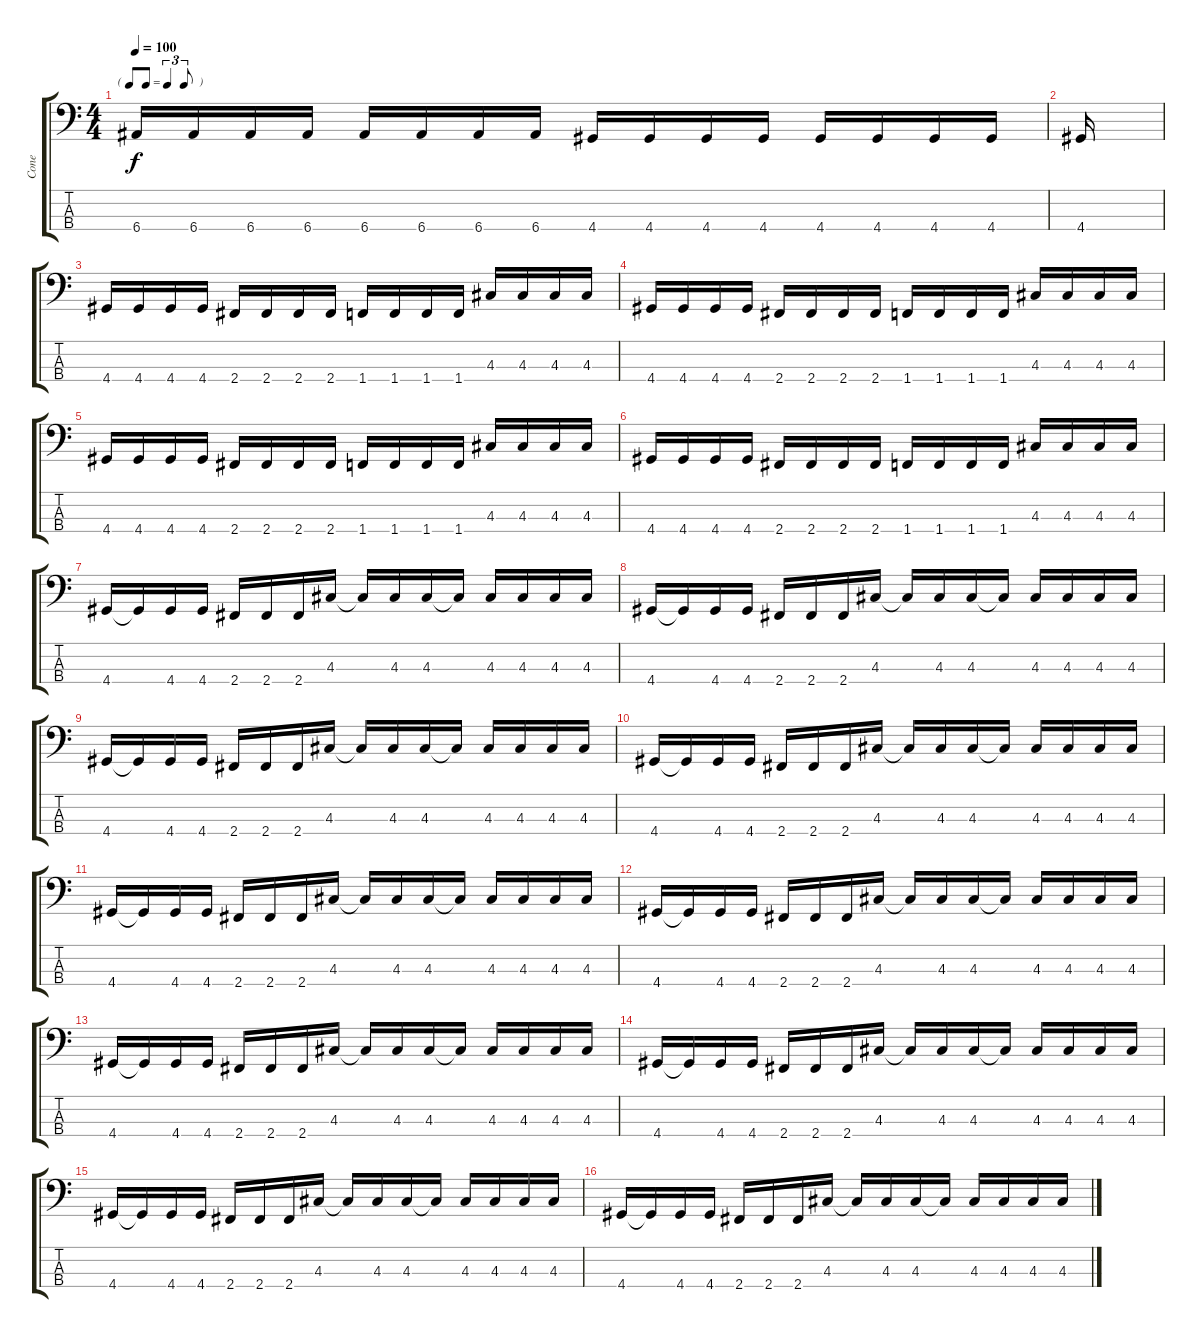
\track ("Cone" "Cone") {instrument electricbasspick}
\staff {score tabs}
\tuning (G2 D2 A1 E1) {hide}
\ts (4 4)
\tf triplet8th
\tempo 100
\clef f4
\ks c
6.4.16{dy f} 6.4.16 6.4.16 6.4.16 6.4.16 6.4.16 6.4.16 6.4.16 4.4.16 4.4.16 4.4.16 4.4.16 4.4.16 4.4.16 4.4.16 4.4.16 |
4.4.16 |
4.4.16 4.4.16 4.4.16 4.4.16 2.4.16 2.4.16 2.4.16 2.4.16 1.4.16 1.4.16 1.4.16 1.4.16 4.3.16 4.3.16 4.3.16 4.3.16 |
4.4.16 4.4.16 4.4.16 4.4.16 2.4.16 2.4.16 2.4.16 2.4.16 1.4.16 1.4.16 1.4.16 1.4.16 4.3.16 4.3.16 4.3.16 4.3.16 |
4.4.16 4.4.16 4.4.16 4.4.16 2.4.16 2.4.16 2.4.16 2.4.16 1.4.16 1.4.16 1.4.16 1.4.16 4.3.16 4.3.16 4.3.16 4.3.16 |
4.4.16 4.4.16 4.4.16 4.4.16 2.4.16 2.4.16 2.4.16 2.4.16 1.4.16 1.4.16 1.4.16 1.4.16 4.3.16 4.3.16 4.3.16 4.3.16 |
4.4.16 4.4{t}.16 4.4.16 4.4.16 2.4.16 2.4.16 2.4.16 4.3.16 4.3{t}.16 4.3.16 4.3.16 4.3{t}.16 4.3.16 4.3.16 4.3.16 4.3.16 |
4.4.16 4.4{t}.16 4.4.16 4.4.16 2.4.16 2.4.16 2.4.16 4.3.16 4.3{t}.16 4.3.16 4.3.16 4.3{t}.16 4.3.16 4.3.16 4.3.16 4.3.16 |
4.4.16 4.4{t}.16 4.4.16 4.4.16 2.4.16 2.4.16 2.4.16 4.3.16 4.3{t}.16 4.3.16 4.3.16 4.3{t}.16 4.3.16 4.3.16 4.3.16 4.3.16 |
4.4.16 4.4{t}.16 4.4.16 4.4.16 2.4.16 2.4.16 2.4.16 4.3.16 4.3{t}.16 4.3.16 4.3.16 4.3{t}.16 4.3.16 4.3.16 4.3.16 4.3.16 |
4.4.16 4.4{t}.16 4.4.16 4.4.16 2.4.16 2.4.16 2.4.16 4.3.16 4.3{t}.16 4.3.16 4.3.16 4.3{t}.16 4.3.16 4.3.16 4.3.16 4.3.16 |
4.4.16 4.4{t}.16 4.4.16 4.4.16 2.4.16 2.4.16 2.4.16 4.3.16 4.3{t}.16 4.3.16 4.3.16 4.3{t}.16 4.3.16 4.3.16 4.3.16 4.3.16 |
4.4.16 4.4{t}.16 4.4.16 4.4.16 2.4.16 2.4.16 2.4.16 4.3.16 4.3{t}.16 4.3.16 4.3.16 4.3{t}.16 4.3.16 4.3.16 4.3.16 4.3.16 |
4.4.16 4.4{t}.16 4.4.16 4.4.16 2.4.16 2.4.16 2.4.16 4.3.16 4.3{t}.16 4.3.16 4.3.16 4.3{t}.16 4.3.16 4.3.16 4.3.16 4.3.16 |
4.4.16 4.4{t}.16 4.4.16 4.4.16 2.4.16 2.4.16 2.4.16 4.3.16 4.3{t}.16 4.3.16 4.3.16 4.3{t}.16 4.3.16 4.3.16 4.3.16 4.3.16 |
4.4.16 4.4{t}.16 4.4.16 4.4.16 2.4.16 2.4.16 2.4.16 4.3.16 4.3{t}.16 4.3.16 4.3.16 4.3{t}.16 4.3.16 4.3.16 4.3.16 4.3.16
